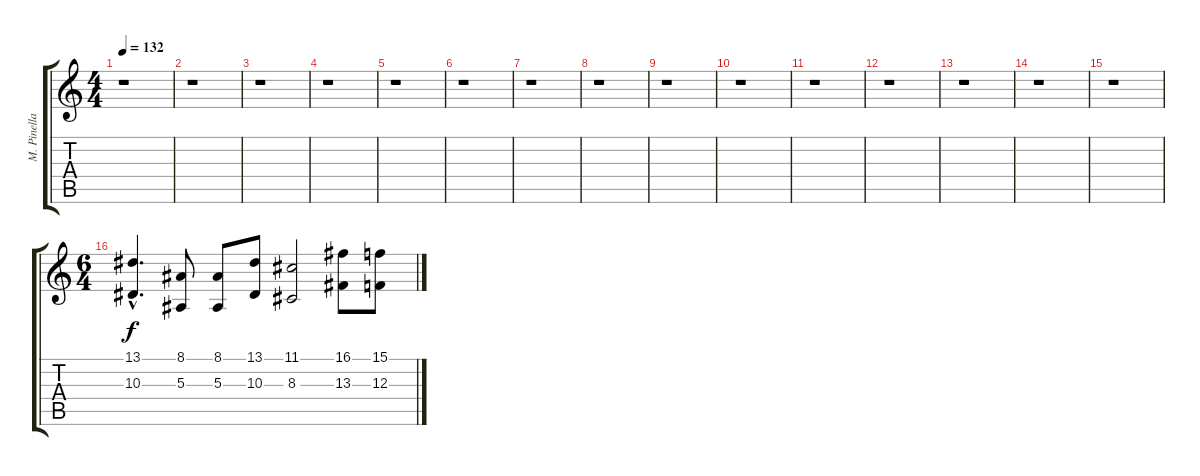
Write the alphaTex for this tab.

\track ("M. Pinella [Strings, Chorus]" "M. Pinella") {instrument stringensemble1}
\staff {score tabs}
\tuning (D4 A3 F3 C3 G2 D2) {hide}
\ts (4 4)
\tempo 132
\clef g2
\ks c
r.1{dy f} |
r.1 |
r.1 |
r.1 |
r.1 |
r.1 |
r.1 |
r.1 |
r.1 |
r.1 |
r.1 |
r.1 |
r.1 |
r.1 |
r.1 |
\ts (6 4)
(13.1{hac} 10.3{hac}).4{d volume 13 instrument stringensemble1} (8.1 5.3).8 (8.1 5.3).8 (13.1 10.3).8 (11.1 8.3).2 (16.1 13.3).8 (15.1 12.3).8
